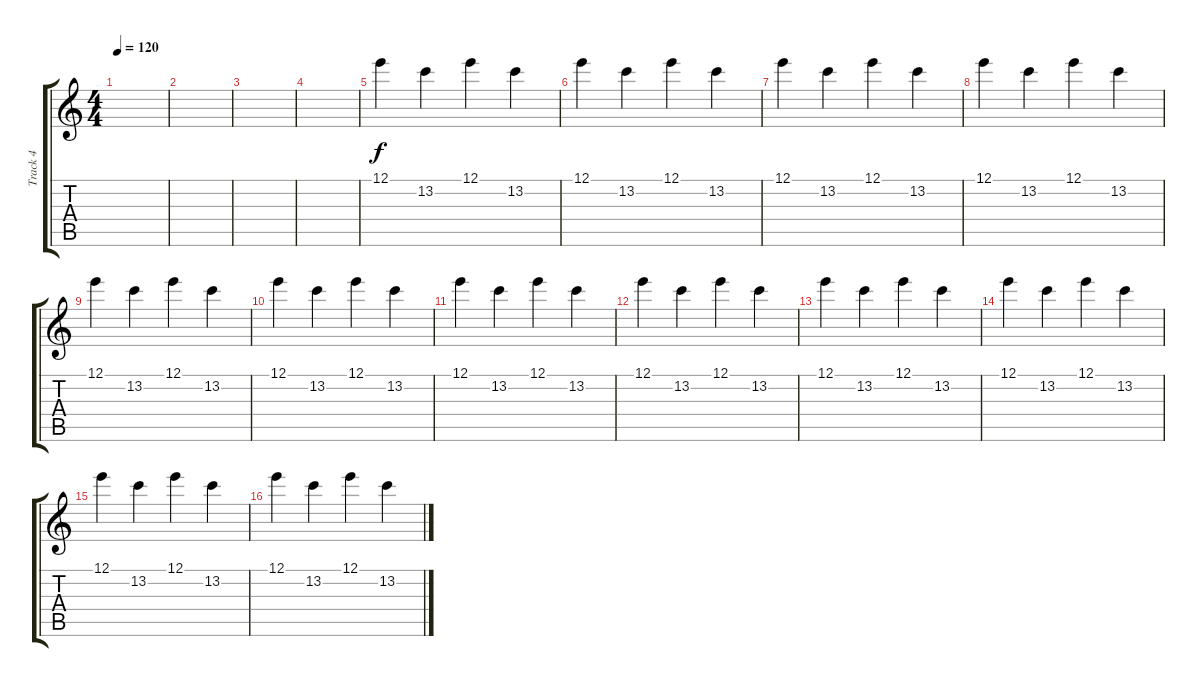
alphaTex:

\track ("Track 4" "Track 4") {instrument acousticguitarsteel}
\staff {score tabs}
\tuning (E4 B3 G3 D3 A2 E2) {hide}
\ts (4 4)
\tempo 120
\clef g2
\ks c
|
|
|
|
12.1.4 13.2.4 12.1.4 13.2.4 |
12.1.4 13.2.4 12.1.4 13.2.4 |
12.1.4 13.2.4 12.1.4 13.2.4 |
12.1.4 13.2.4 12.1.4 13.2.4 |
12.1.4 13.2.4 12.1.4 13.2.4 |
12.1.4 13.2.4 12.1.4 13.2.4 |
12.1.4 13.2.4 12.1.4 13.2.4 |
12.1.4 13.2.4 12.1.4 13.2.4 |
12.1.4 13.2.4 12.1.4 13.2.4 |
12.1.4 13.2.4 12.1.4 13.2.4 |
12.1.4 13.2.4 12.1.4 13.2.4 |
12.1.4 13.2.4 12.1.4 13.2.4
